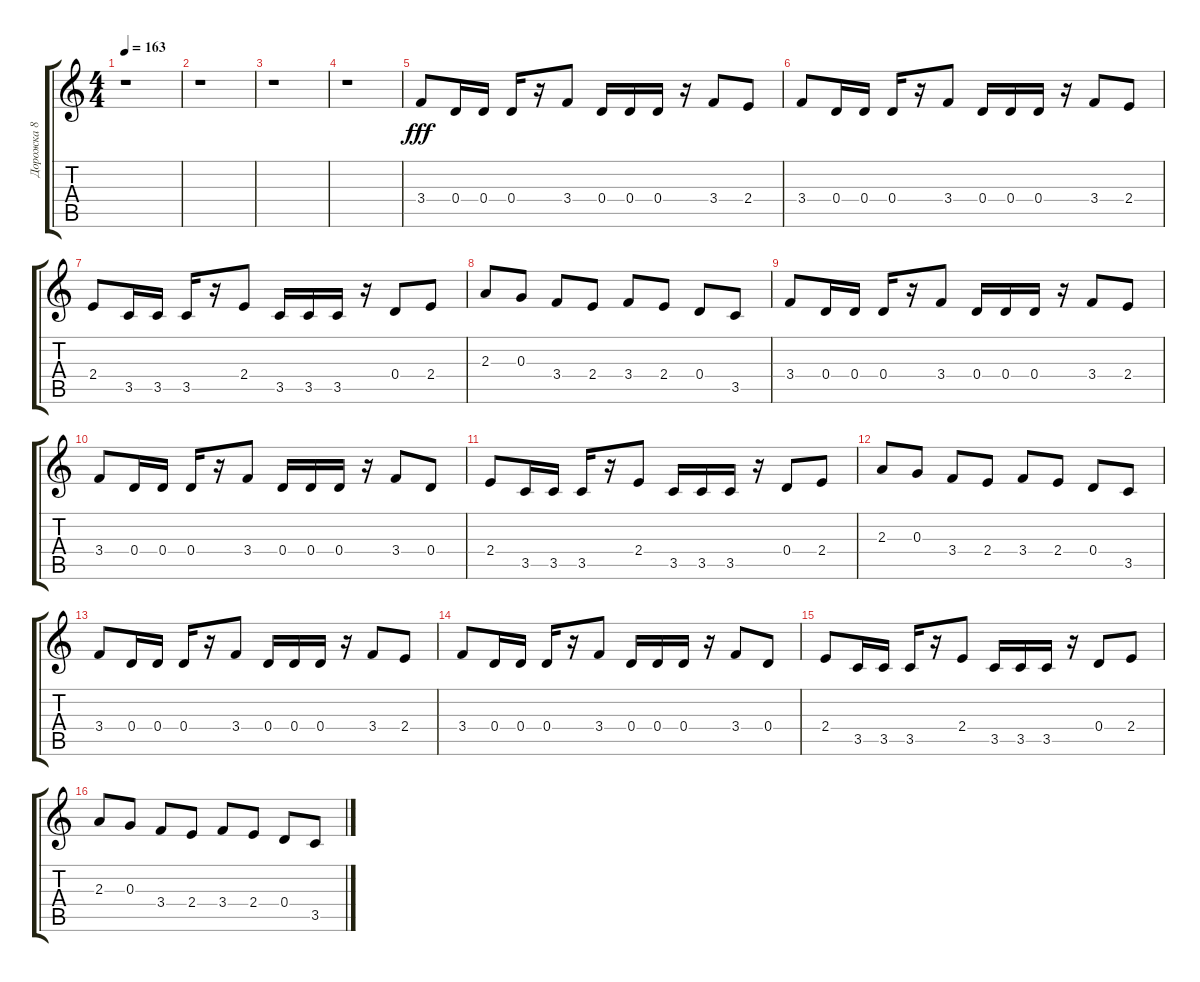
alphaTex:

\track ("Дорожка 8" "Дорожка 8") {instrument overdrivenguitar}
\staff {score tabs}
\tuning (E4 B3 G3 D3 A2 E2) {hide}
\ts (4 4)
\tempo 163
\clef g2
\ks c
r.1{dy fff} |
r.1 |
r.1 |
r.1 |
3.4.8 0.4.16 0.4.16 0.4.16 r.16 3.4.8 0.4.16 0.4.16 0.4.16 r.16 3.4.8 2.4.8 |
3.4.8 0.4.16 0.4.16 0.4.16 r.16 3.4.8 0.4.16 0.4.16 0.4.16 r.16 3.4.8 2.4.8 |
2.4.8 3.5.16 3.5.16 3.5.16 r.16 2.4.8 3.5.16 3.5.16 3.5.16 r.16 0.4.8 2.4.8 |
2.3.8 0.3.8 3.4.8 2.4.8 3.4.8 2.4.8 0.4.8 3.5.8 |
3.4.8 0.4.16 0.4.16 0.4.16 r.16 3.4.8 0.4.16 0.4.16 0.4.16 r.16 3.4.8 2.4.8 |
3.4.8 0.4.16 0.4.16 0.4.16 r.16 3.4.8 0.4.16 0.4.16 0.4.16 r.16 3.4.8 0.4.8 |
2.4.8 3.5.16 3.5.16 3.5.16 r.16 2.4.8 3.5.16 3.5.16 3.5.16 r.16 0.4.8 2.4.8 |
2.3.8 0.3.8 3.4.8 2.4.8 3.4.8 2.4.8 0.4.8 3.5.8 |
3.4.8 0.4.16 0.4.16 0.4.16 r.16 3.4.8 0.4.16 0.4.16 0.4.16 r.16 3.4.8 2.4.8 |
3.4.8 0.4.16 0.4.16 0.4.16 r.16 3.4.8 0.4.16 0.4.16 0.4.16 r.16 3.4.8 0.4.8 |
2.4.8 3.5.16 3.5.16 3.5.16 r.16 2.4.8 3.5.16 3.5.16 3.5.16 r.16 0.4.8 2.4.8 |
2.3.8 0.3.8 3.4.8 2.4.8 3.4.8 2.4.8 0.4.8 3.5.8
